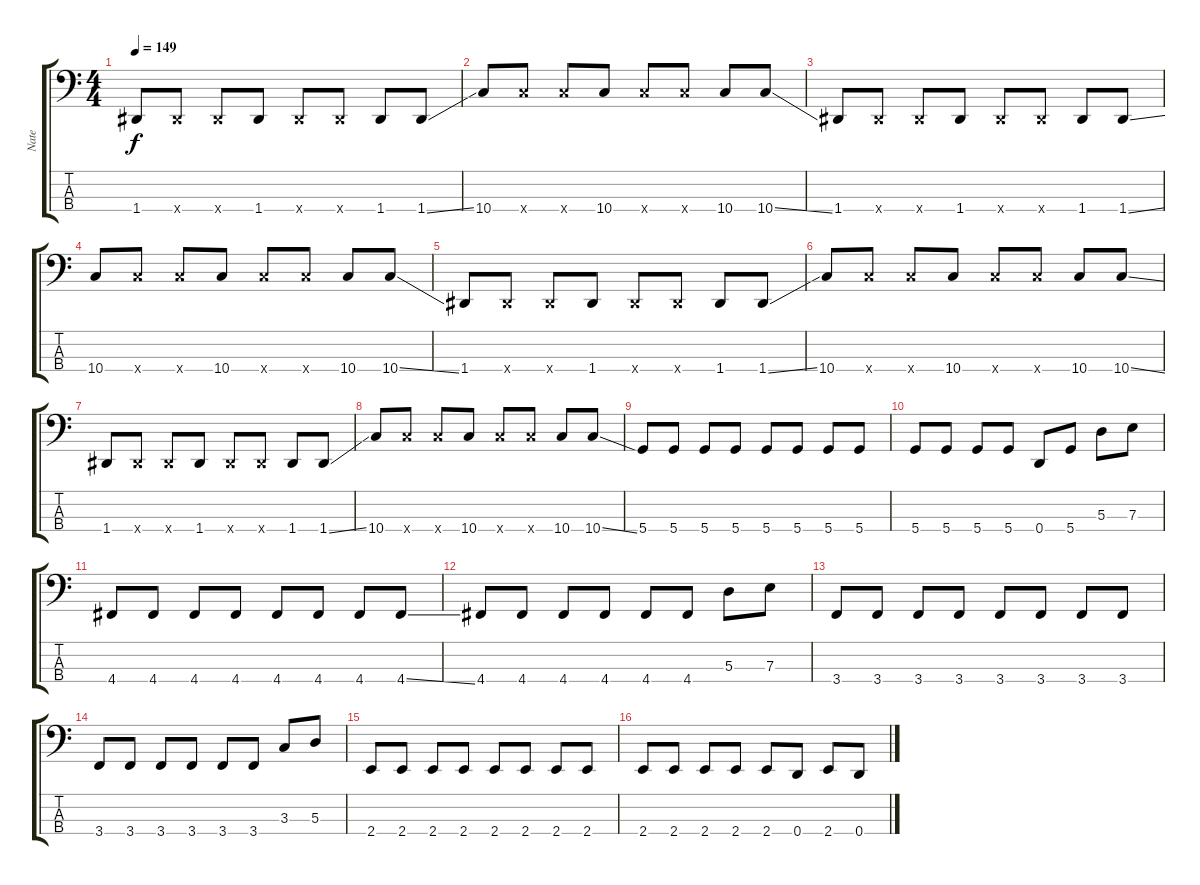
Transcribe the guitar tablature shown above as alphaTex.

\track ("Nate" "Nate") {instrument electricbasspick}
\staff {score tabs}
\tuning (G2 D2 A1 D1) {hide}
\ts (4 4)
\tempo 149
\clef f4
\ks c
1.4.8{dy f} 1.4{x}.8 1.4{x}.8 1.4.8 1.4{x}.8 1.4{x}.8 1.4.8 1.4{ss}.8 |
10.4.8 10.4{x}.8 10.4{x}.8 10.4.8 10.4{x}.8 10.4{x}.8 10.4.8 10.4{ss}.8 |
1.4.8 1.4{x}.8 1.4{x}.8 1.4.8 1.4{x}.8 1.4{x}.8 1.4.8 1.4{ss}.8 |
10.4.8 10.4{x}.8 10.4{x}.8 10.4.8 10.4{x}.8 10.4{x}.8 10.4.8 10.4{ss}.8 |
1.4.8 1.4{x}.8 1.4{x}.8 1.4.8 1.4{x}.8 1.4{x}.8 1.4.8 1.4{ss}.8 |
10.4.8 10.4{x}.8 10.4{x}.8 10.4.8 10.4{x}.8 10.4{x}.8 10.4.8 10.4{ss}.8 |
1.4.8 1.4{x}.8 1.4{x}.8 1.4.8 1.4{x}.8 1.4{x}.8 1.4.8 1.4{ss}.8 |
10.4.8 10.4{x}.8 10.4{x}.8 10.4.8 10.4{x}.8 10.4{x}.8 10.4.8 10.4{ss}.8 |
5.4.8 5.4.8 5.4.8 5.4.8 5.4.8 5.4.8 5.4.8 5.4.8 |
5.4.8 5.4.8 5.4.8 5.4.8 0.4.8 5.4.8 5.3.8 7.3.8 |
4.4.8 4.4.8 4.4.8 4.4.8 4.4.8 4.4.8 4.4.8 4.4{ss}.8 |
4.4.8 4.4.8 4.4.8 4.4.8 4.4.8 4.4.8 5.3.8 7.3.8 |
3.4.8 3.4.8 3.4.8 3.4.8 3.4.8 3.4.8 3.4.8 3.4.8 |
3.4.8 3.4.8 3.4.8 3.4.8 3.4.8 3.4.8 3.3.8 5.3.8 |
2.4.8 2.4.8 2.4.8 2.4.8 2.4.8 2.4.8 2.4.8 2.4.8 |
2.4.8 2.4.8 2.4.8 2.4.8 2.4.8 0.4.8 2.4.8 0.4.8
